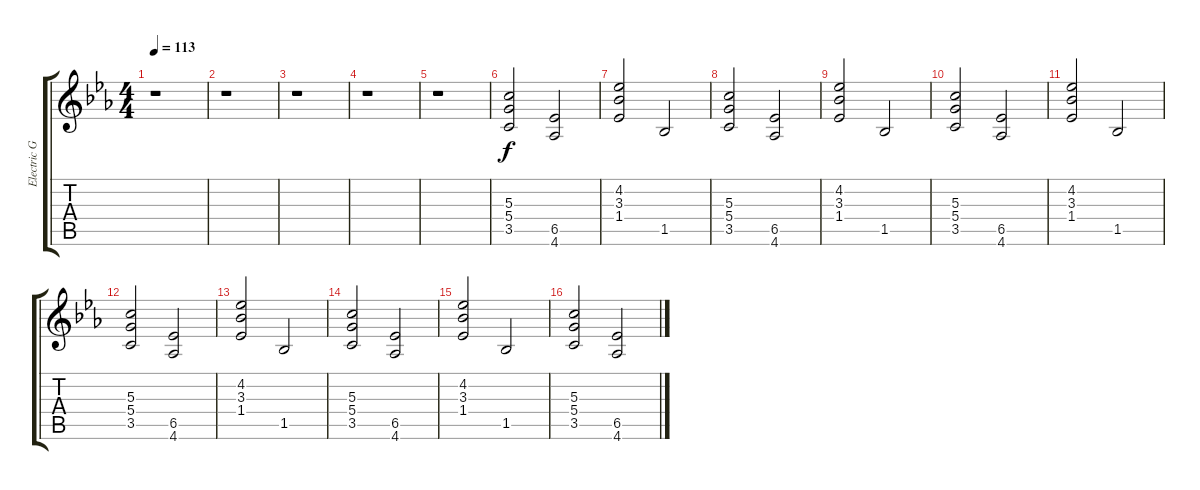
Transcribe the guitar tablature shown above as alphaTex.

\track ("Electric Guitar" "Electric G") {instrument distortionguitar}
\staff {score tabs}
\tuning (E4 B3 G3 D3 A2 E2) {hide}
\ts (4 4)
\tempo 113
\clef g2
\ks eb
r.1{dy f} |
r.1 |
r.1 |
r.1 |
r.1 |
(5.3 5.4 3.5).2 (6.5 4.6).2 |
(4.2 3.3 1.4).2 1.5.2 |
(5.3 5.4 3.5).2 (6.5 4.6).2 |
(4.2 3.3 1.4).2 1.5.2 |
(5.3 5.4 3.5).2 (6.5 4.6).2 |
(4.2 3.3 1.4).2 1.5.2 |
(5.3 5.4 3.5).2 (6.5 4.6).2 |
(4.2 3.3 1.4).2 1.5.2 |
(5.3 5.4 3.5).2 (6.5 4.6).2 |
(4.2 3.3 1.4).2 1.5.2 |
(5.3 5.4 3.5).2 (6.5 4.6).2
